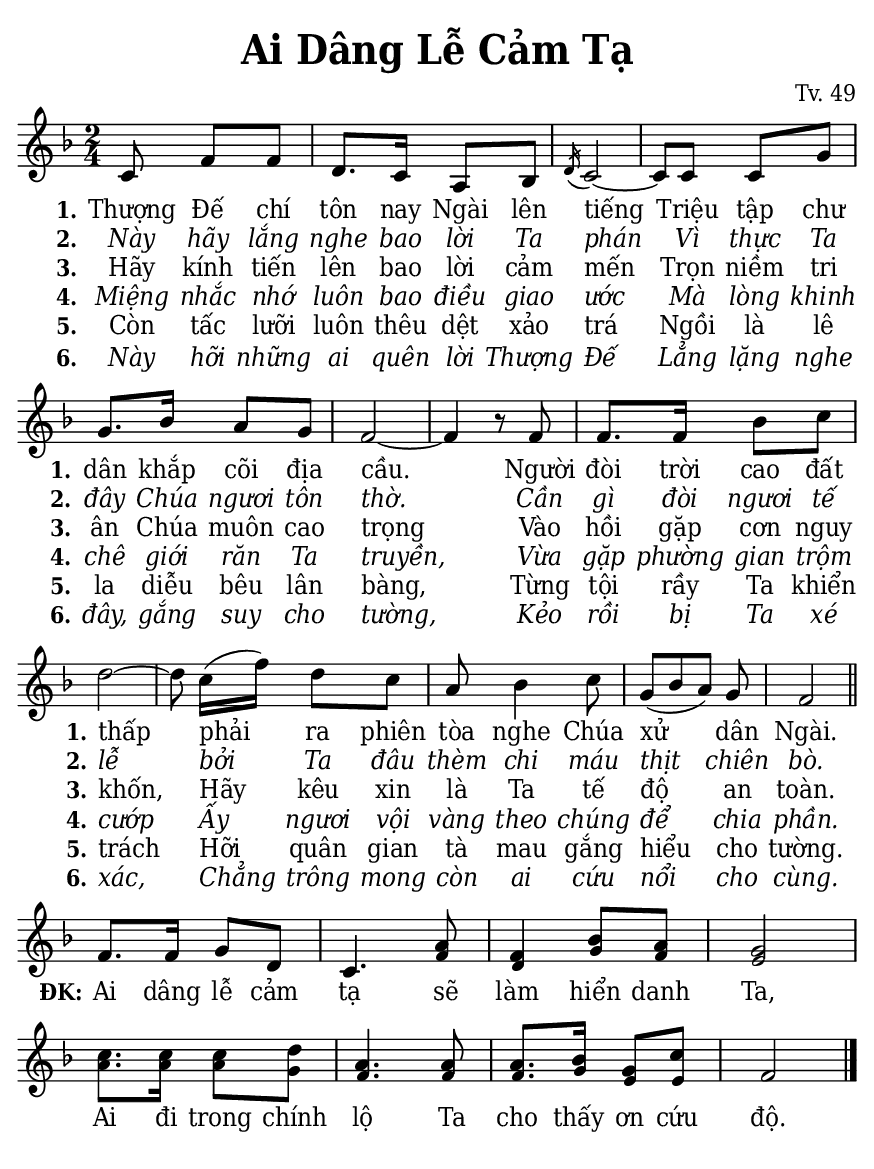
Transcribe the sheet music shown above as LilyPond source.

% Cài đặt chung\
\version "2.22.1"
\include "english.ly"

\header {
  title = \markup { \fontsize #1 "Ai Dâng Lễ Cảm Tạ" }
  composer = "Tv. 49"
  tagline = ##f
}

% mã nguồn cho những chức năng chưa hỗ trợ trong phiên bản lilypond hiện tại
% cung cấp bởi cộng đồng lilypond khi gửi email đến lilypond-user@gnu.org
% Đổi kích thước nốt cho bè phụ
notBePhu =
#(define-music-function (font-size music) (number? ly:music?)
   (for-some-music
     (lambda (m)
       (if (music-is-of-type? m 'rhythmic-event)
           (begin
             (set! (ly:music-property m 'tweaks)
                   (cons `(font-size . ,font-size)
                         (ly:music-property m 'tweaks)))
             #t)
           #f))
     music)
   music)

% in số phiên khúc trên mỗi dòng
#(define (add-grob-definition grob-name grob-entry)
     (set! all-grob-descriptions
           (cons ((@@ (lily) completize-grob-entry)
                  (cons grob-name grob-entry))
                 all-grob-descriptions)))

#(add-grob-definition
    'StanzaNumberSpanner
    `((direction . ,LEFT)
      (font-series . bold)
      (padding . 1.0)
      (side-axis . ,X)
      (stencil . ,ly:text-interface::print)
      (X-offset . ,ly:side-position-interface::x-aligned-side)
      (Y-extent . ,grob::always-Y-extent-from-stencil)
      (meta . ((class . Spanner)
               (interfaces . (font-interface
                              side-position-interface
                              stanza-number-interface
                              text-interface))))))

\layout {
    \context {
      \Global
      \grobdescriptions #all-grob-descriptions
    }
    \context {
      \Score
      \remove Stanza_number_align_engraver
      \consists
        #(lambda (context)
           (let ((texts '())
                 (syllables '()))
             (make-engraver
              (acknowledgers
               ((stanza-number-interface engraver grob source-engraver)
                  (set! texts (cons grob texts)))
               ((lyric-syllable-interface engraver grob source-engraver)
                  (set! syllables (cons grob syllables))))
              ((stop-translation-timestep engraver)
                 (for-each
                  (lambda (text)
                    (for-each
                     (lambda (syllable)
                       (ly:pointer-group-interface::add-grob
                        text
                        'side-support-elements
                        syllable))
                     syllables))
                  texts)
                 (set! syllables '())))))
    }
    \context {
      \Lyrics
      \remove Stanza_number_engraver
      \consists
        #(lambda (context)
           (let ((text #f)
                 (last-stanza #f))
             (make-engraver
              ((process-music engraver)
                 (let ((stanza (ly:context-property context 'stanza #f)))
                   (if (and stanza (not (equal? stanza last-stanza)))
                       (let ((column (ly:context-property context
'currentCommandColumn)))
                         (set! last-stanza stanza)
                         (if text
                             (ly:spanner-set-bound! text RIGHT column))
                         (set! text (ly:engraver-make-grob engraver
'StanzaNumberSpanner '()))
                         (ly:grob-set-property! text 'text stanza)
                         (ly:spanner-set-bound! text LEFT column)))))
              ((finalize engraver)
                 (if text
                     (let ((column (ly:context-property context
'currentCommandColumn)))
                       (ly:spanner-set-bound! text RIGHT column)))))))
      \override StanzaNumberSpanner.horizon-padding = 10000
    }
}

stanzaReminderOff =
  \temporary \override StanzaNumberSpanner.after-line-breaking =
     #(lambda (grob)
        ;; Can be replaced with (not (first-broken-spanner? grob)) in 2.23.
        (if (let ((siblings (ly:spanner-broken-into (ly:grob-original grob))))
              (and (pair? siblings)
                   (not (eq? grob (car siblings)))))
            (ly:grob-suicide! grob)))

stanzaReminderOn = \undo \stanzaReminderOff
% kết thúc mã nguồn

% Nhạc phiên khúc
nhacPhienKhucSop = \relative c' {
  \partial 4. c8 f f |
  d8. c16 a8 bf |
  \slashedGrace { d16 ( } c2) ~ |
  c8 c c g' |
  g8. bf16 a8 g |
  f2 ~ |
  f4 r8 f |
  f8. f16 bf8 c |
  d2 ~ |
  d8 c16 ([f]) d8 c |
  a bf4 c8 |
  g ([bf a]) g |
  f2 \bar "||" \break
  
  f8. f16 g8 d |
  c4. a'8 |
  f4 bf8 a |
  g2 |
  c8. c16 c8 d |
  a4. a8 |
  a8. bf16 g8 c |
  f,2 \bar "|."
}

nhacPhienKhucAlto = \relative c' {
  r4. |
  R2*12
  
  f8. f16 g8 d |
  c4. f8 |
  d4 g8 f |
  e2 |
  a8. a16 a8 g |
  f4. f8 |
  f8. g16 e8 e |
  f2
}

% Lời phiên khúc
loiPhienKhucSop = \lyrics {
  <<
    {
      \set stanza = "1."
      Thượng Đế chí tôn nay Ngài lên tiếng
      Triệu tập chư dân khắp cõi địa cầu.
      Người đòi trời cao đất thấp phải ra phiên tòa
      nghe Chúa xử dân Ngài.
    }
    \new Lyrics {
	    \set associatedVoice = "beSop"
	    \set stanza = "2."
      \override Lyrics.LyricText.font-shape = #'italic
	    Này hãy lắng nghe bao lời Ta phán
	    Vì thực Ta đây Chúa ngươi tôn thờ.
	    Cần gì đòi ngươi tế lễ
	    bởi Ta đâu thèm chi máu thịt chiên bò.
    }
    \new Lyrics {
	    \set associatedVoice = "beSop"
	    \set stanza = "3."
	    Hãy kính tiến lên bao lời cảm mến
	    Trọn niềm tri ân Chúa muôn cao trọng
	    Vào hồi gặp cơn nguy khốn,
	    Hãy kêu xin là Ta tế độ an toàn.
    }
    \new Lyrics {
	    \set associatedVoice = "beSop"
	    \set stanza = "4."
      \override Lyrics.LyricText.font-shape = #'italic
	    Miệng nhắc nhớ luôn bao điều giao ước
	    Mà lòng khinh chê giới răn Ta truyền,
	    Vừa gặp phường gian trộm cướp
	    Ấy ngươi vội vàng theo chúng để chia phần.
    }
    \new Lyrics {
	    \set associatedVoice = "beSop"
	    \set stanza = "5."
	    Còn tấc lưỡi luôn thêu dệt xảo trá
	    Ngồi là lê la diễu bêu lân bàng,
	    Từng tội rầy Ta khiển trách
	    Hỡi quân gian tà mau gắng hiểu cho tường.
    }
    \new Lyrics {
	    \set associatedVoice = "beSop"
	    \set stanza = "6."
      \override Lyrics.LyricText.font-shape = #'italic
	    Này hỡi những ai quên lời Thượng Đế
	    Lẳng lặng nghe đây, gắng suy cho tường,
	    Kẻo rồi bị Ta xé xác,
	    Chẳng trông mong còn ai cứu nổi cho cùng.
    }
  >>
  \stanzaReminderOff
  \set stanza = "ĐK:"
  Ai dâng lễ cảm tạ sẽ làm hiển danh Ta,
  Ai đi trong chính lộ Ta cho thấy ơn cứu độ.
}

% Dàn trang
\paper {
  #(set-paper-size "a5")
  top-margin = 3\mm
  bottom-margin = 3\mm
  left-margin = 3\mm
  right-margin = 3\mm
  indent = #0
  #(define fonts
	 (make-pango-font-tree "Deja Vu Serif Condensed"
	 		       "Deja Vu Serif Condensed"
			       "Deja Vu Serif Condensed"
			       (/ 20 20)))
  print-page-number = ##f
  page-count = 1
  system-system-spacing = #'((basic-distance . 0.1) (padding . 2))
}

TongNhip = {
  \key f \major \time 2/4
  \set Timing.beamExceptions = #'()
  \set Timing.baseMoment = #(ly:make-moment 1/4)
}

\score {
  \new ChoirStaff <<
    \new Staff \with {
        \consists "Merge_rests_engraver"
        printPartCombineTexts = ##f
      }
      <<
      \new Voice \TongNhip \partCombine 
        \nhacPhienKhucSop
        \notBePhu -1 { \nhacPhienKhucAlto }
      \new NullVoice = beSop \nhacPhienKhucSop
      \new Lyrics \lyricsto beSop \loiPhienKhucSop
      >>
  >>
  \layout {
    \override Lyrics.LyricSpace.minimum-distance = #1
    \override Score.BarNumber.break-visibility = ##(#f #f #f)
    \override Score.SpacingSpanner.uniform-stretching = ##t
  } 
}
